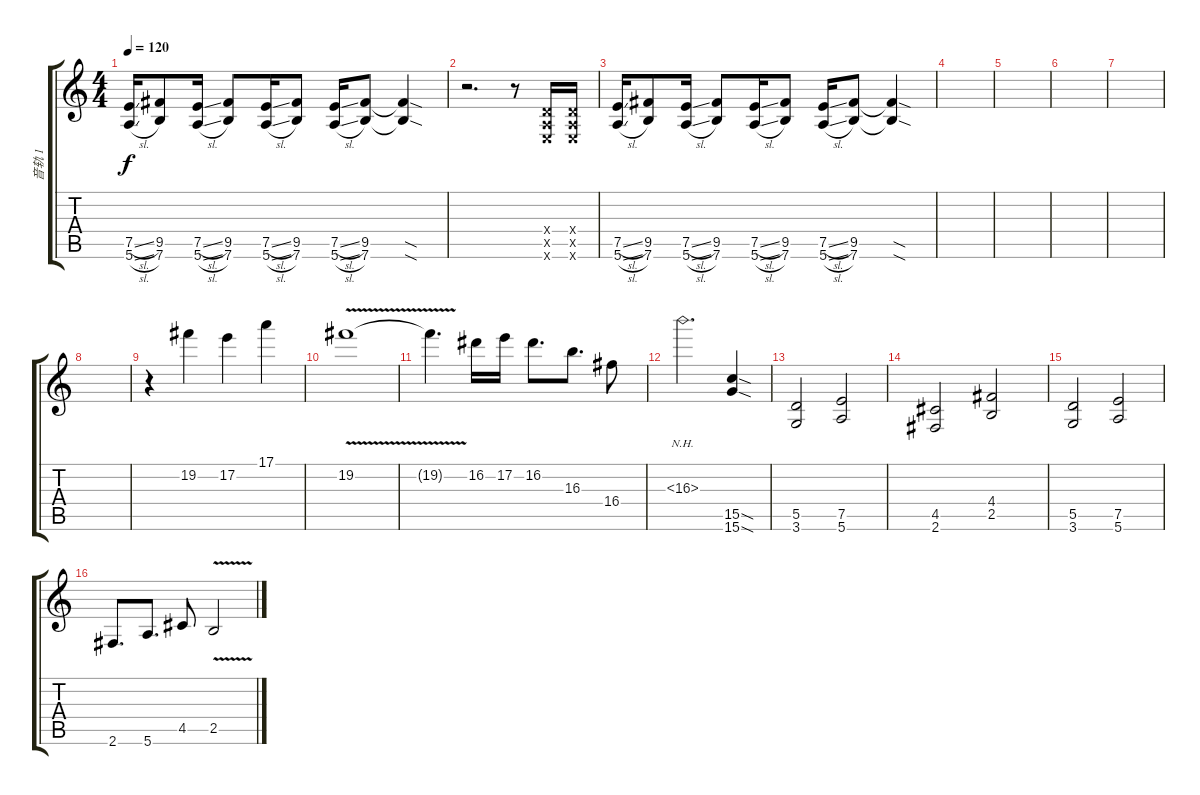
\track ("音轨 1" "音轨 1") {instrument distortionguitar}
\staff {score tabs}
\tuning (E4 B3 G3 D3 A2 E2) {hide}
\ts (4 4)
\tempo 120
\clef g2
\ks c
(7.5{sl} 5.6{sl}).16{dy f} (9.5 7.6).8 (7.5{sl} 5.6{sl}).16 (9.5 7.6).8 (7.5{sl} 5.6{sl}).16 (9.5 7.6).8 (7.5{sl} 5.6{sl}).16 (9.5 7.6).8 (9.5{sod t} 7.6{sod t}).4 |
r.2{d} r.8 (0.4{x} 0.5{x} 0.6{x}).16 (0.4{x} 0.5{x} 0.6{x}).16 |
(7.5{sl} 5.6{sl}).16 (9.5 7.6).8 (7.5{sl} 5.6{sl}).16 (9.5 7.6).8 (7.5{sl} 5.6{sl}).16 (9.5 7.6).8 (7.5{sl} 5.6{sl}).16 (9.5 7.6).8 (9.5{sod t} 7.6{sod t}).4 |
|
|
|
|
|
r.4 19.2.4 17.2.4 17.1.4 |
19.2{v}.1 |
19.2{t}.4{d} 16.2.16 17.2.16 16.2.8{d} 16.3.8{d} 16.4.8 |
16.3{nh}.2{d} (15.5{sod} 15.6{sod}).4 |
(5.5 3.6).2 (7.5 5.6).2 |
(4.5 2.6).2 (4.4 2.5).2 |
(5.5 3.6).2 (7.5 5.6).2 |
2.6.8{d} 5.6.8{d} 4.5.8 2.5{v}.2
